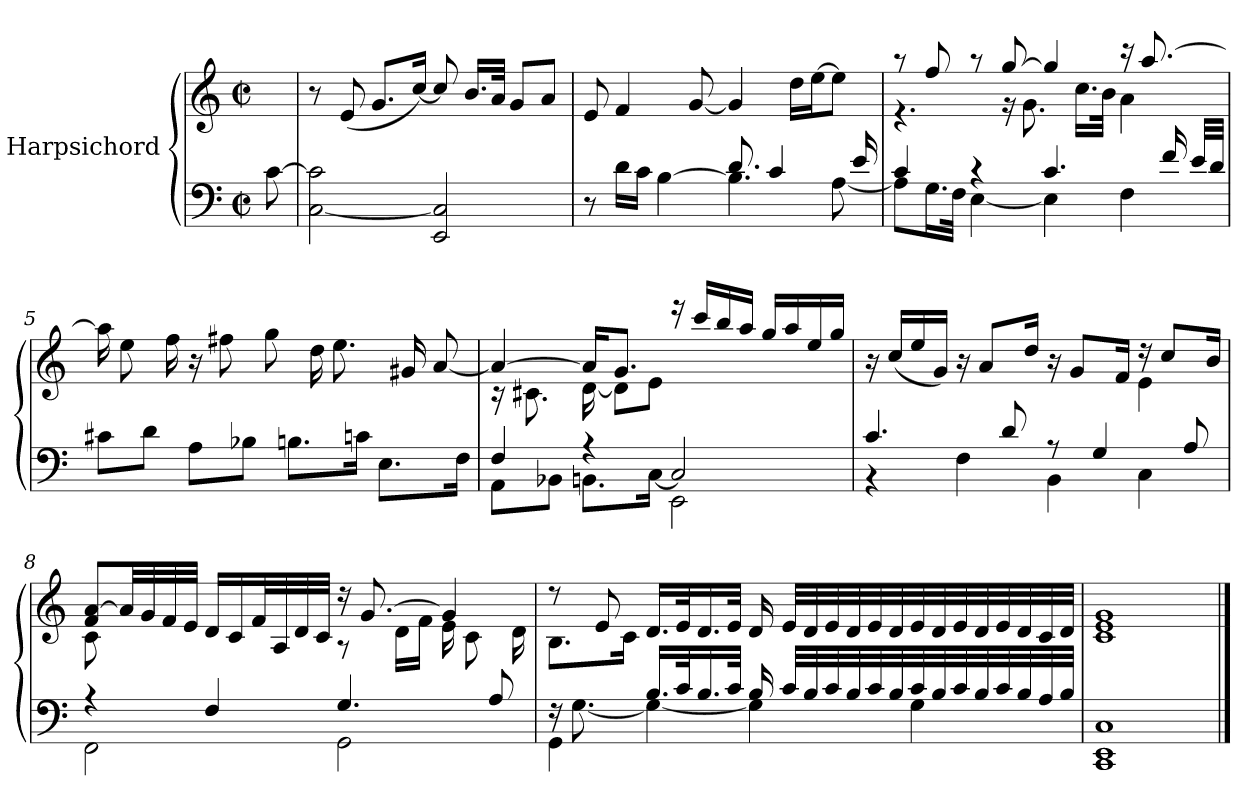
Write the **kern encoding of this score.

**kern	**kern
*part1	*part1
*staff2	*staff1
*I"Harpsichord	*
*clefF4	*clefG2
*k[]	*k[]
*M4/4	*M4/4
*met(c|)	*met(c|)
=1	=1
[8c\	8ryy
=2	=2
[2C\ 2c\]	8r
.	(<8e/
.	8.g/L
.	[16cc/Jk)
2EE/ 2C/]	8cc/]
.	16.b/LL
.	32a/JJk
.	8g/L
.	8a/J
=3	=3
*^	*
2reyy	8r	8e/
.	16d\LL	4f/
.	16c\JJ	.
.	[4B\	.
.	.	[8g/
8.d/	4.B\]	4g/]
4c/	.	.
.	.	16dd\LL
.	.	[16ee\J
.	[8A\	8ee\J]
16e/	.	.
=4	=4	=4
*	*	*^
4c/	8A\L]	8raa	4.re
.	16.G\L	8ff/	.
.	32F\JJk	.	.
4rc	[4E\	8raa	.
.	.	[8gg/	16rg
.	.	.	8.g\
4.c/	4E\]	4gg/]	.
.	.	.	16.cc\LL
.	.	.	32b\JJk
.	4F\	16rccc	4a\
.	.	[8.aa/	.
16f/	.	.	.
32e/LLL	.	.	.
32d/JJJ	.	.	.
*v	*v	*	*
*	*v	*v
!!LO:LB:g=z
=5	=5
8c#X\L	16aa\]
.	8ee\
8d\J	.
.	16ff\
8A\L	16r
.	8ff#X\
8B-X\J	.
.	8gg\
8.Bn\L	.
.	16dd\
.	8.ee\
16cn\Jk	.
8.E\L	.
.	16g#X/
.	[8a/
16F\Jk	.
=6	=6
*^	*^
*	*^	*	*
4F/	8AA\L	2rDDDyy	4a/_	16rc
.	.	.	.	8.c#X\
.	8BB-X\J	.	.	.
4rA	8.BBn\L	.	16a/KL]	[16d\
.	.	.	8.g/J	8d\L]
.	[16C\Jk	.	.	8e\J
2rAyy	2C/]	2EE\	16reee	.
.	.	.	16ccc/LL	16rgyy
.	.	.	16bb/	8rgyy
.	.	.	16aa/JJ	.
.	.	.	16gg/LL	4reyy
.	.	.	16aa/	.
.	.	.	16ee/	.
.	.	.	16gg/JJ	.
*	*v	*v	*	*
!!LO:LB:g=z	!!
=7	=7	=7	=7
4.c/	4rBB	16r	2.rAyy
.	.	(>16cc/LL	.
.	.	16ee/	.
.	.	16g/JJ)	.
.	4F\	16r	.
.	.	8a/L	.
8d/	.	.	.
.	.	16dd/Jk	.
8rA	4BB\	16r	.
.	.	8g/L	.
4G/	.	.	.
.	.	16f/Jk	.
.	4C\	16rdd	4e\
.	.	8cc/L	.
8A/	.	.	.
.	.	16b/Jk	.
=8	=8	=8	=8
4r	2FF\	8f/ [8a/L	8c\
.	.	32a/LL]	8rFyy
.	.	32g/	.
.	.	32f/	.
.	.	32e/JJJ	.
4F/	.	16d/LL	4rDyy
.	.	16c/	.
.	.	32f/L	.
.	.	32A/	.
.	.	32d/	.
.	.	32c/JJJ	.
4.G/	2GG\	16rdd	8rA
.	.	[8.g/	.
.	.	.	16d\LL
.	.	.	16f\JJ
.	.	4g/]	16e\
.	.	.	8c\
8A/	.	.	.
.	.	.	16d\
!!LO:LB:g=z	!!
=9	=9	=9	=9
*	*^	*	*
4rAyy	16rF	4GG\	8r	8.B\L
.	[8.G\	.	.	.
.	.	.	8e/	.
.	.	.	.	16c\Jk
16.B/LL	4G\_	4rCCyy	16.d/LL	4rFyy
32c/K	.	.	32e/K	.
16.B/	.	.	16.d/	.
32c/JJk	.	.	32e/JJk	.
16B/	4G\]	2rCCyy	16d/	2rFyy
32c/LLL	.	.	32e/LLL	.
32B/	.	.	32d/	.
32c/	.	.	32e/	.
32B/	.	.	32d/	.
32c/	.	.	32e/	.
32B/	.	.	32d/	.
32c/	4G\	.	32e/	.
32B/	.	.	32d/	.
32c/	.	.	32e/	.
32B/	.	.	32d/	.
32c/	.	.	32e/	.
32B/	.	.	32d/	.
32A/	.	.	32c/	.
32B/JJJ	.	.	32d/JJJ	.
*v	*v	*v	*	*
*	*v	*v
=10	=10
1CC 1EE 1C	1c 1e 1g
==	==
*-	*-
